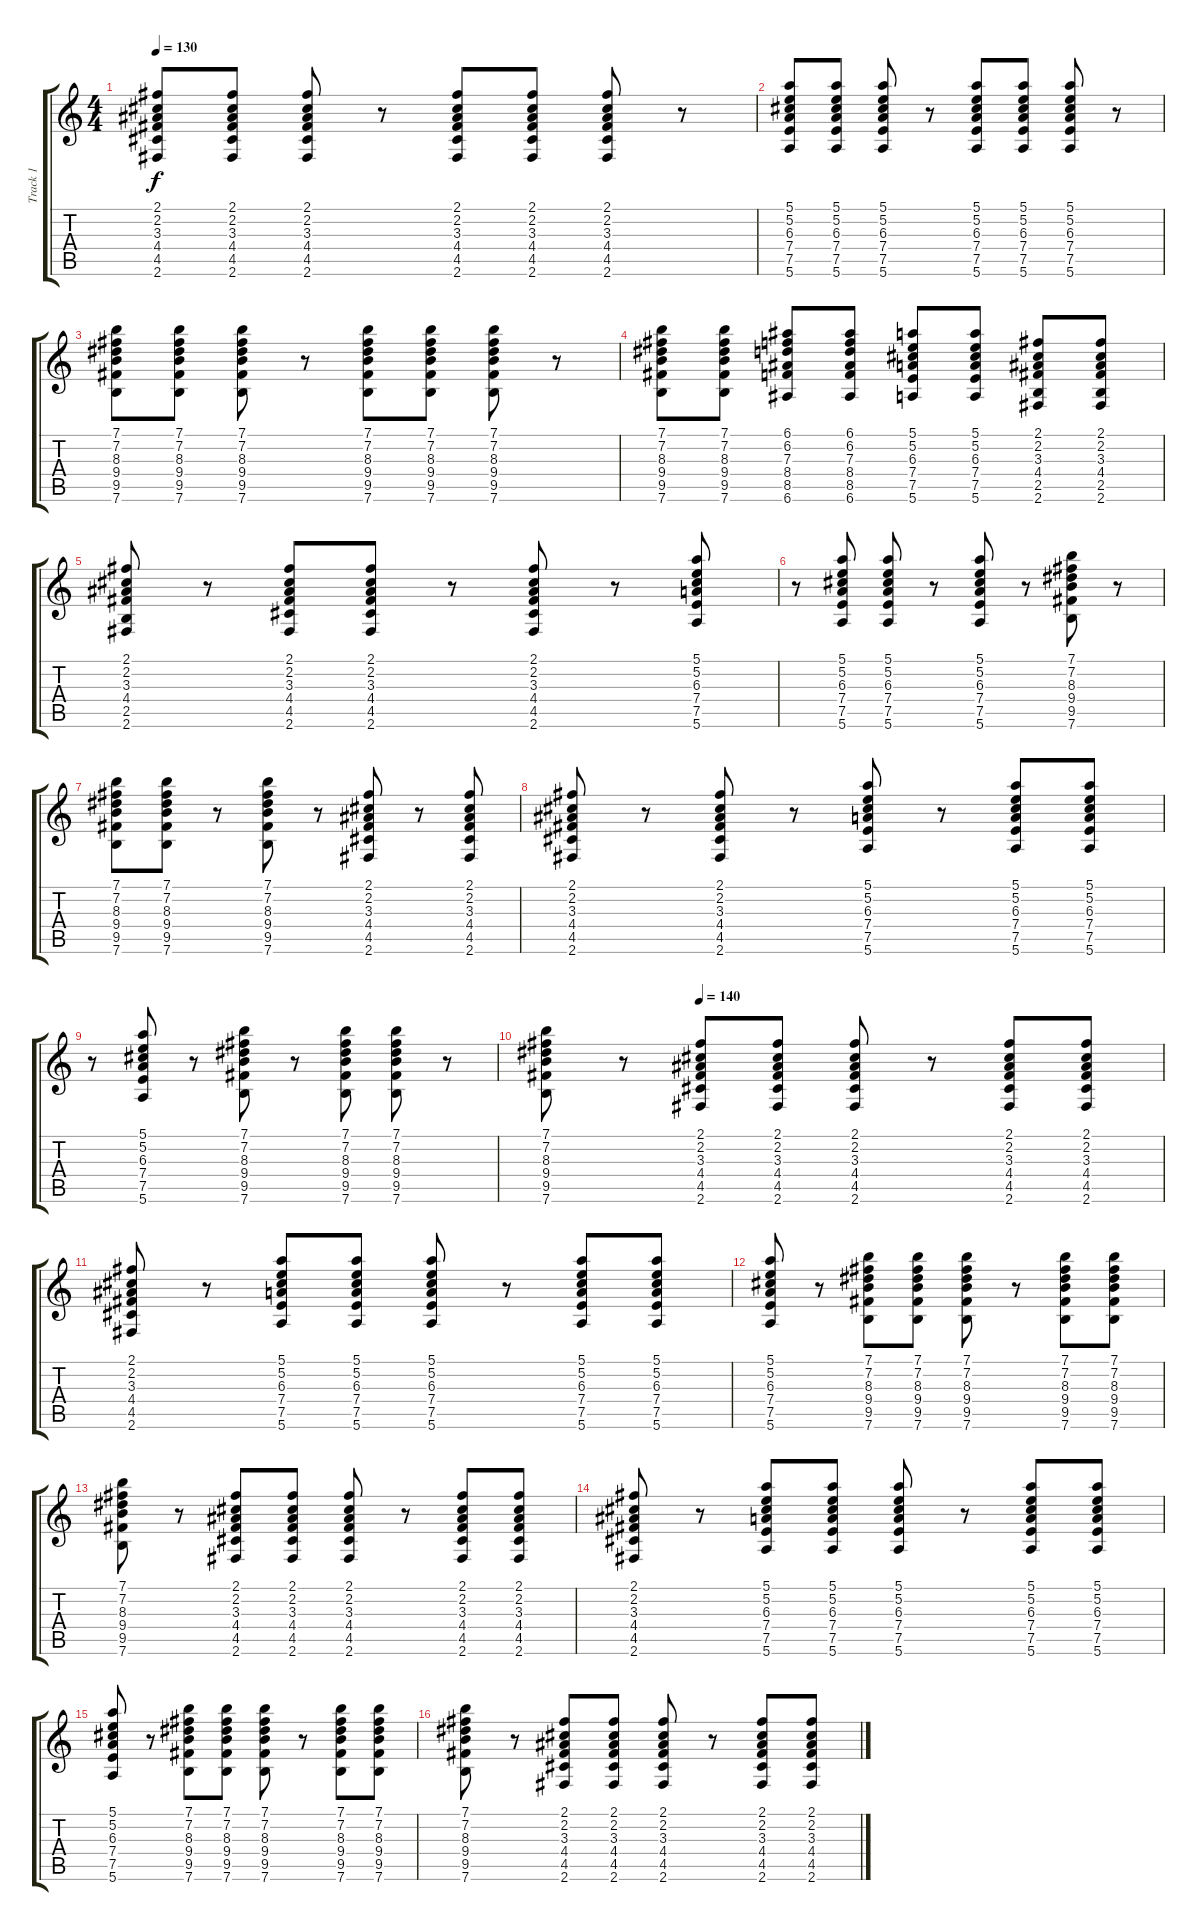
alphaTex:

\track ("Track 1" "Track 1") {instrument acousticguitarnylon}
\staff {score tabs}
\tuning (E4 B3 G3 D3 A2 E2) {hide}
\ts (4 4)
\tempo 130
\clef g2
\ks c
(2.1 2.2 3.3 4.4 4.5 2.6).8{dy f} (2.1 2.2 3.3 4.4 4.5 2.6).8 (2.1 2.2 3.3 4.4 4.5 2.6).8 r.8 (2.1 2.2 3.3 4.4 4.5 2.6).8 (2.1 2.2 3.3 4.4 4.5 2.6).8 (2.1 2.2 3.3 4.4 4.5 2.6).8 r.8 |
(5.1 5.2 6.3 7.4 7.5 5.6).8 (5.1 5.2 6.3 7.4 7.5 5.6).8 (5.1 5.2 6.3 7.4 7.5 5.6).8 r.8 (5.1 5.2 6.3 7.4 7.5 5.6).8 (5.1 5.2 6.3 7.4 7.5 5.6).8 (5.1 5.2 6.3 7.4 7.5 5.6).8 r.8 |
(7.1 7.2 8.3 9.4 9.5 7.6).8 (7.1 7.2 8.3 9.4 9.5 7.6).8 (7.1 7.2 8.3 9.4 9.5 7.6).8 r.8 (7.1 7.2 8.3 9.4 9.5 7.6).8 (7.1 7.2 8.3 9.4 9.5 7.6).8 (7.1 7.2 8.3 9.4 9.5 7.6).8 r.8 |
(7.1 7.2 8.3 9.4 9.5 7.6).8 (7.1 7.2 8.3 9.4 9.5 7.6).8 (6.1 6.2 7.3 8.4 8.5 6.6).8 (6.1 6.2 7.3 8.4 8.5 6.6).8 (5.1 5.2 6.3 7.4 7.5 5.6).8 (5.1 5.2 6.3 7.4 7.5 5.6).8 (2.1 2.2 3.3 4.4 2.5 2.6).8 (2.1 2.2 3.3 4.4 2.5 2.6).8 |
(2.1 2.2 3.3 4.4 2.5 2.6).8 r.8 (2.1 2.2 3.3 4.4 4.5 2.6).8 (2.1 2.2 3.3 4.4 4.5 2.6).8 r.8 (2.1 2.2 3.3 4.4 4.5 2.6).8 r.8 (5.1 5.2 6.3 7.4 7.5 5.6).8 |
r.8 (5.1 5.2 6.3 7.4 7.5 5.6).8 (5.1 5.2 6.3 7.4 7.5 5.6).8 r.8 (5.1 5.2 6.3 7.4 7.5 5.6).8 r.8 (7.1 7.2 8.3 9.4 9.5 7.6).8 r.8 |
(7.1 7.2 8.3 9.4 9.5 7.6).8 (7.1 7.2 8.3 9.4 9.5 7.6).8 r.8 (7.1 7.2 8.3 9.4 9.5 7.6).8 r.8 (2.1 2.2 3.3 4.4 4.5 2.6).8 r.8 (2.1 2.2 3.3 4.4 4.5 2.6).8 |
(2.1 2.2 3.3 4.4 4.5 2.6).8 r.8 (2.1 2.2 3.3 4.4 4.5 2.6).8 r.8 (5.1 5.2 6.3 7.4 7.5 5.6).8 r.8 (5.1 5.2 6.3 7.4 7.5 5.6).8 (5.1 5.2 6.3 7.4 7.5 5.6).8 |
r.8 (5.1 5.2 6.3 7.4 7.5 5.6).8 r.8 (7.1 7.2 8.3 9.4 9.5 7.6).8 r.8 (7.1 7.2 8.3 9.4 9.5 7.6).8 (7.1 7.2 8.3 9.4 9.5 7.6).8 r.8 |
\tempo (140 0.25)
(7.1 7.2 8.3 9.4 9.5 7.6).8 r.8 (2.1 2.2 3.3 4.4 4.5 2.6).8 (2.1 2.2 3.3 4.4 4.5 2.6).8 (2.1 2.2 3.3 4.4 4.5 2.6).8 r.8 (2.1 2.2 3.3 4.4 4.5 2.6).8 (2.1 2.2 3.3 4.4 4.5 2.6).8 |
(2.1 2.2 3.3 4.4 4.5 2.6).8 r.8 (5.1 5.2 6.3 7.4 7.5 5.6).8 (5.1 5.2 6.3 7.4 7.5 5.6).8 (5.1 5.2 6.3 7.4 7.5 5.6).8 r.8 (5.1 5.2 6.3 7.4 7.5 5.6).8 (5.1 5.2 6.3 7.4 7.5 5.6).8 |
(5.1 5.2 6.3 7.4 7.5 5.6).8 r.8 (7.1 7.2 8.3 9.4 9.5 7.6).8 (7.1 7.2 8.3 9.4 9.5 7.6).8 (7.1 7.2 8.3 9.4 9.5 7.6).8 r.8 (7.1 7.2 8.3 9.4 9.5 7.6).8 (7.1 7.2 8.3 9.4 9.5 7.6).8 |
(7.1 7.2 8.3 9.4 9.5 7.6).8 r.8 (2.1 2.2 3.3 4.4 4.5 2.6).8 (2.1 2.2 3.3 4.4 4.5 2.6).8 (2.1 2.2 3.3 4.4 4.5 2.6).8 r.8 (2.1 2.2 3.3 4.4 4.5 2.6).8 (2.1 2.2 3.3 4.4 4.5 2.6).8 |
(2.1 2.2 3.3 4.4 4.5 2.6).8 r.8 (5.1 5.2 6.3 7.4 7.5 5.6).8 (5.1 5.2 6.3 7.4 7.5 5.6).8 (5.1 5.2 6.3 7.4 7.5 5.6).8 r.8 (5.1 5.2 6.3 7.4 7.5 5.6).8 (5.1 5.2 6.3 7.4 7.5 5.6).8 |
(5.1 5.2 6.3 7.4 7.5 5.6).8 r.8 (7.1 7.2 8.3 9.4 9.5 7.6).8 (7.1 7.2 8.3 9.4 9.5 7.6).8 (7.1 7.2 8.3 9.4 9.5 7.6).8 r.8 (7.1 7.2 8.3 9.4 9.5 7.6).8 (7.1 7.2 8.3 9.4 9.5 7.6).8 |
(7.1 7.2 8.3 9.4 9.5 7.6).8 r.8 (2.1 2.2 3.3 4.4 4.5 2.6).8 (2.1 2.2 3.3 4.4 4.5 2.6).8 (2.1 2.2 3.3 4.4 4.5 2.6).8 r.8 (2.1 2.2 3.3 4.4 4.5 2.6).8 (2.1 2.2 3.3 4.4 4.5 2.6).8
